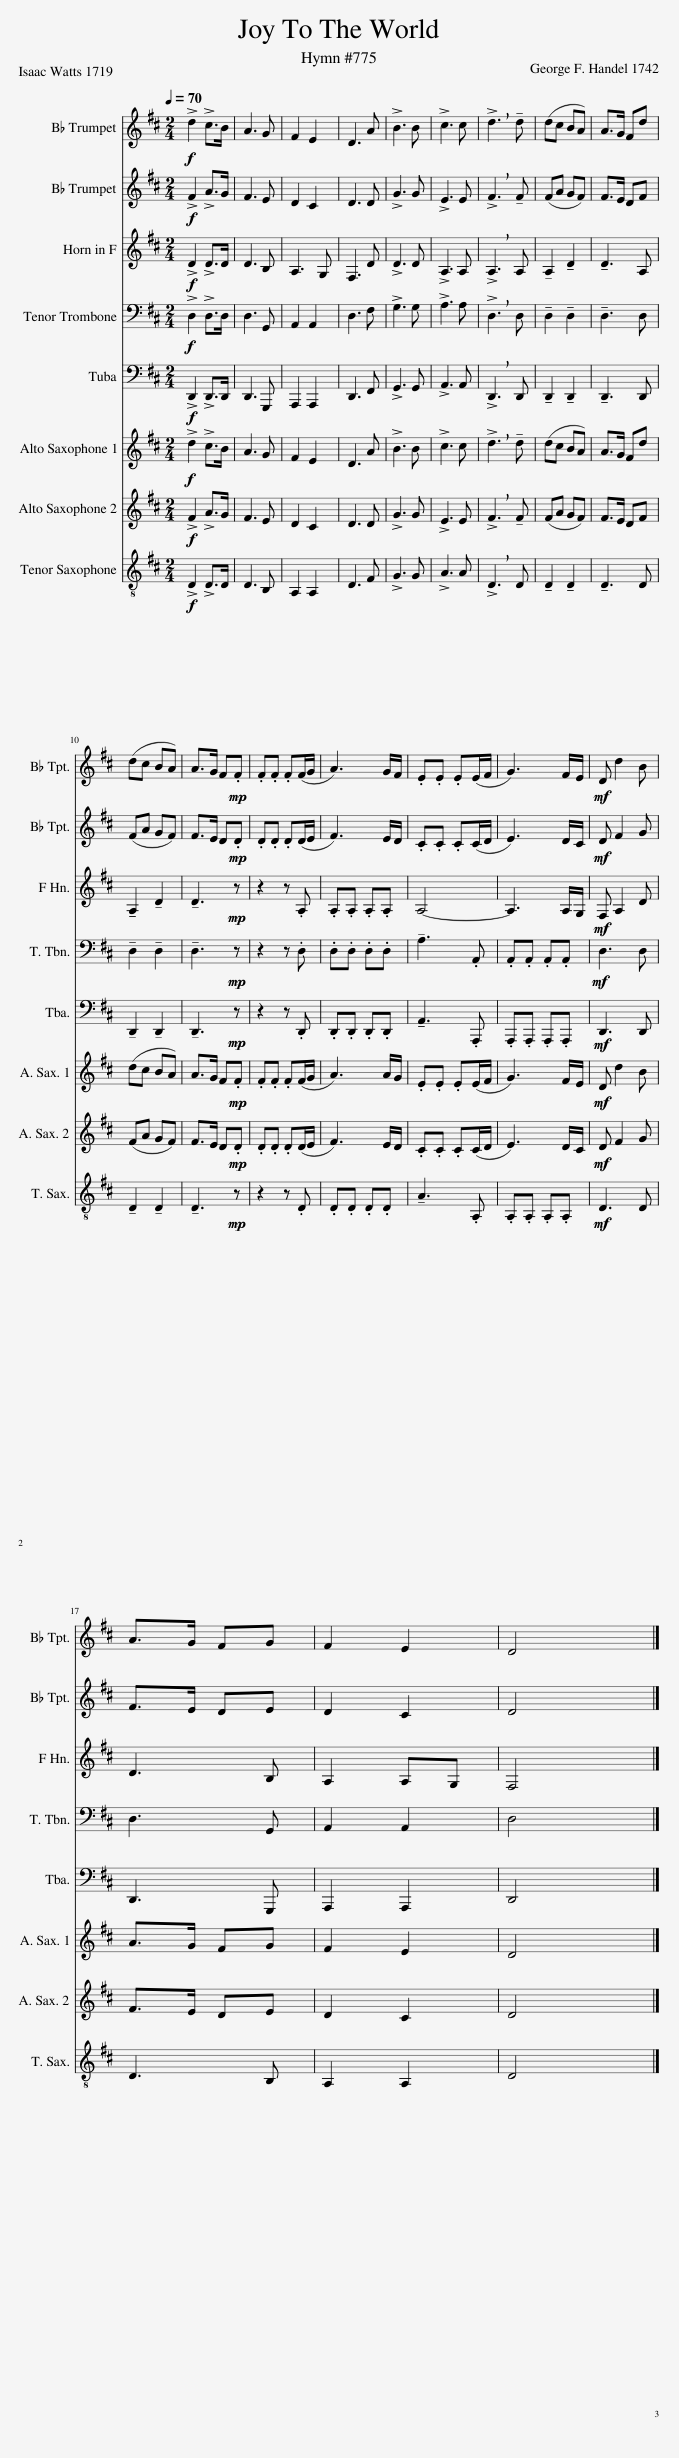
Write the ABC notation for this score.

X:1
%%score 1 2 3 4 5 6 7 8
L:1/8
Q:1/4=70
M:2/4
I:linebreak $
K:D
V:1 treble transpose=-2
V:2 treble transpose=-2
V:3 treble transpose=-7
V:4 bass
V:5 bass
V:6 treble transpose=-9
V:7 treble transpose=-9
V:8 treble transpose=-14
V:1
[K:D]!f! !>!e2 !>!^d>c | B3 A | ^G2 F2 | E3 B | !>!c3 c | %5
 !>!^d3 d | !>!!breath!e3 !tenuto!e | (e^d cB) |$ B>A ^Ge | (e^d cB) | %10
 B>A ^G!mp!.G | .^G.G .G(G/A/ | B3) A/^G/ | .F.F .F(F/^G/ |$ A3) ^G/F/ | %15
!mf! E e2 c | B>A ^GA | ^G2 F2 | E4 |] %19
V:2
[K:D]!f! !>!^G2 !>!B>A | ^G3 F | E2 ^D2 | E3 E | !>!A3 A | %5
 !>!F3 F | !>!!breath!^G3 !tenuto!G | (^GB AG) |$ ^G>F EG | (^GB AG) | %10
 ^G>F E!mp!.E | .E.E .E(E/F/ | ^G3) F/E/ | .^D.D .D(D/E/ |$ F3) E/^D/ | %15
!mf! E ^G2 A | ^G>F EF | E2 ^D2 | E4 |] %19
V:3
[K:D]!f! !>!A2 !>!A>A | A3 F | E3 D | C3 A | !>!A3 A | %5
 !>!E3 E | !>!!breath!E3 E | !tenuto!E2 !tenuto!A2 |$ !tenuto!A3 E | !tenuto!E2 !tenuto!A2 | %10
 !tenuto!A3!mp! z | z2 z .E | .E.E .E.E | E4- |$ E3 E/D/ | %15
!mf! C E2 A | A3 F | E2 ED | C4 |] %19
V:4
!f! !>!D,2 !>!D,>D, | D,3 G,, | A,,2 A,,2 | D,3 F, | !>!G,3 G, | %5
 !>!A,3 A, | !>!!breath!D,3 D, | !tenuto!D,2 !tenuto!D,2 |$ !tenuto!D,3 D, | !tenuto!D,2 !tenuto!D,2 | %10
 !tenuto!D,3!mp! z | z2 z .D, | .D,.D, .D,.D, | !tenuto!A,3 .A,, |$ .A,,.A,, .A,,.A,, | %15
!mf! D,3 D, | D,3 G,, | A,,2 A,,2 | D,4 |] %19
V:5
!f! !>!D,,2 !>!D,,>D,, | D,,3 G,,, | A,,,2 A,,,2 | D,,3 F,, | !>!G,,3 G,, | %5
 !>!A,,3 A,, | !>!!breath!D,,3 D,, | !tenuto!D,,2 !tenuto!D,,2 |$ !tenuto!D,,3 D,, | !tenuto!D,,2 !tenuto!D,,2 | %10
 !tenuto!D,,3!mp! z | z2 z .D,, | .D,,.D,, .D,,.D,, | !tenuto!A,,3 .A,,, |$ .A,,,.A,,, .A,,,.A,,, | %15
!mf! D,,3 D,, | D,,3 G,,, | A,,,2 A,,,2 | D,,4 |] %19
V:6
!f! !>!b2 !>!^a>^g | f3 e | ^d2 c2 | B3 f | !>!^g3 g | %5
 !>!^a3 a | !>!!breath!b3 !tenuto!b | (b^a ^gf) |$ f>e ^db | (b^a ^gf) | %10
 f>e ^d!mp!.d | .^d.d .d(d/e/ | f3) f/e/ | .c.c .c(c/^d/ |$ e3) ^d/c/ | %15
!mf! B b2 ^g | f>e ^de | ^d2 c2 | B4 |] %19
V:7
!f! !>!^d2 !>!f>e | ^d3 c | B2 ^A2 | B3 B | !>!e3 e | %5
 !>!c3 c | !>!!breath!^d3 !tenuto!d | (^df ed) |$ ^d>c Bd | (^df ed) | %10
 ^d>c B!mp!.B | .B.B .B(B/c/ | ^d3) c/B/ | .^A.A .A(A/B/ |$ c3) B/^A/ | %15
!mf! B ^d2 e | ^d>c Bc | B2 ^A2 | B4 |] %19
V:8
!f! !>!E2 !>!E>E | E3 C | B,2 B,2 | E3 ^G | !>!A3 A | %5
 !>!B3 B | !>!!breath!E3 E | !tenuto!E2 !tenuto!E2 |$ !tenuto!E3 E | !tenuto!E2 !tenuto!E2 | %10
 !tenuto!E3!mp! z | z2 z .E | .E.E .E.E | !tenuto!B3 .B, |$ .B,.B, .B,.B, | %15
!mf! E3 E | E3 C | B,2 B,2 | E4 |] %19
